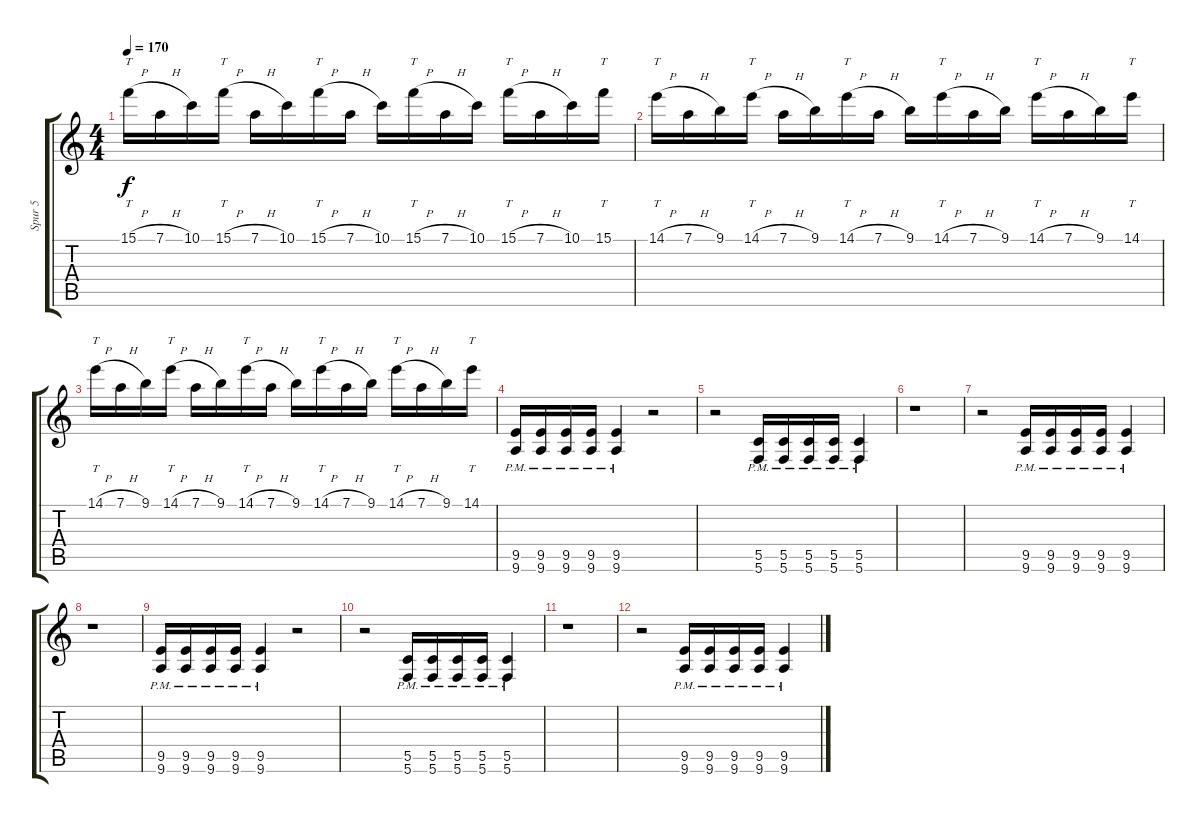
\track ("Spur 5" "Spur 5") {instrument distortionguitar}
\staff {score tabs}
\tuning (D4 A3 F3 C3 G2 C2) {hide}
\ts (4 4)
\tempo 170
\clef g2
\ks c
15.1{h}.16{tt dy f} 7.1{h}.16 10.1.16 15.1{h}.16{tt} 7.1{h}.16 10.1.16 15.1{h}.16{tt} 7.1{h}.16 10.1.16 15.1{h}.16{tt} 7.1{h}.16 10.1.16 15.1{h}.16{tt} 7.1{h}.16 10.1.16 15.1.16{tt} |
14.1{h}.16{tt} 7.1{h}.16 9.1.16 14.1{h}.16{tt} 7.1{h}.16 9.1.16 14.1{h}.16{tt} 7.1{h}.16 9.1.16 14.1{h}.16{tt} 7.1{h}.16 9.1.16 14.1{h}.16{tt} 7.1{h}.16 9.1.16 14.1.16{tt} |
14.1{h}.16{tt} 7.1{h}.16 9.1.16 14.1{h}.16{tt} 7.1{h}.16 9.1.16 14.1{h}.16{tt} 7.1{h}.16 9.1.16 14.1{h}.16{tt} 7.1{h}.16 9.1.16 14.1{h}.16{tt} 7.1{h}.16 9.1.16 14.1.16{tt} |
(9.5{pm} 9.6{pm}).16 (9.5{pm} 9.6{pm}).16 (9.5{pm} 9.6{pm}).16 (9.5{pm} 9.6{pm}).16 (9.5{pm} 9.6{pm}).4 r.2 |
r.2 (5.5{pm} 5.6{pm}).16 (5.5{pm} 5.6{pm}).16 (5.5{pm} 5.6{pm}).16 (5.5{pm} 5.6{pm}).16 (5.5{pm} 5.6{pm}).4 |
r.1 |
r.2 (9.5{pm} 9.6{pm}).16 (9.5{pm} 9.6{pm}).16 (9.5{pm} 9.6{pm}).16 (9.5{pm} 9.6{pm}).16 (9.5{pm} 9.6{pm}).4 |
r.1 |
(9.5{pm} 9.6{pm}).16 (9.5{pm} 9.6{pm}).16 (9.5{pm} 9.6{pm}).16 (9.5{pm} 9.6{pm}).16 (9.5{pm} 9.6{pm}).4 r.2 |
r.2 (5.5{pm} 5.6{pm}).16 (5.5{pm} 5.6{pm}).16 (5.5{pm} 5.6{pm}).16 (5.5{pm} 5.6{pm}).16 (5.5{pm} 5.6{pm}).4 |
r.1 |
r.2 (9.5{pm} 9.6{pm}).16 (9.5{pm} 9.6{pm}).16 (9.5{pm} 9.6{pm}).16 (9.5{pm} 9.6{pm}).16 (9.5{pm} 9.6{pm}).4
